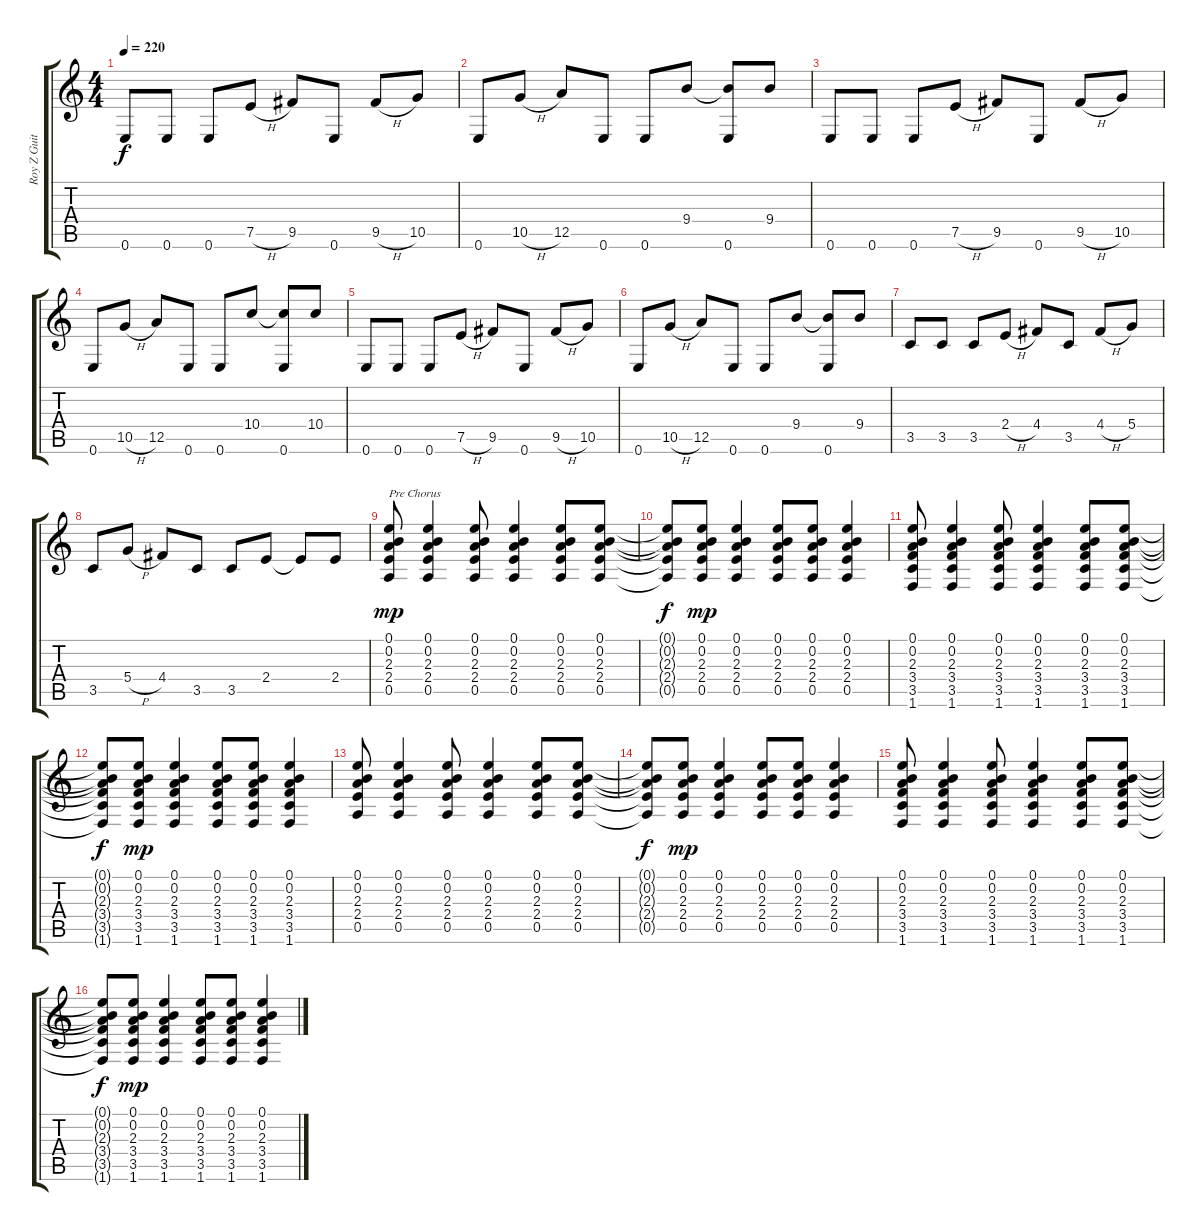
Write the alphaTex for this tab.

\track ("Roy Z Guitar 01" "Roy Z Guit") {instrument distortionguitar}
\staff {score tabs}
\tuning (E4 B3 G3 D3 A2 E2) {hide}
\ts (4 4)
\tempo 220
\clef g2
\ks c
0.6.8{dy f} 0.6.8 0.6.8 7.5{h}.8 9.5.8 0.6.8 9.5{h}.8 10.5.8 |
0.6.8 10.5{h}.8 12.5.8 0.6.8 0.6.8 9.4.8 (9.4{t} 0.6).8 9.4.8 |
0.6.8 0.6.8 0.6.8 7.5{h}.8 9.5.8 0.6.8 9.5{h}.8 10.5.8 |
0.6.8 10.5{h}.8 12.5.8 0.6.8 0.6.8 10.4.8 (10.4{t} 0.6).8 10.4.8 |
0.6.8 0.6.8 0.6.8 7.5{h}.8 9.5.8 0.6.8 9.5{h}.8 10.5.8 |
0.6.8 10.5{h}.8 12.5.8 0.6.8 0.6.8 9.4.8 (9.4{t} 0.6).8 9.4.8 |
3.5.8 3.5.8 3.5.8 2.4{h}.8 4.4.8 3.5.8 4.4{h}.8 5.4.8 |
3.5.8 5.4{h}.8 4.4.8 3.5.8 3.5.8 2.4.8 2.4{t}.8 2.4.8 |
(0.1 0.2 2.3 2.4 0.5).8{txt "Pre Chorus" dy mp} (0.1 0.2 2.3 2.4 0.5).4 (0.1 0.2 2.3 2.4 0.5).8 (0.1 0.2 2.3 2.4 0.5).4 (0.1 0.2 2.3 2.4 0.5).8 (0.1 0.2 2.3 2.4 0.5).8 |
(0.1{t} 0.2{t} 2.3{t} 2.4{t} 0.5{t}).8{dy f} (0.1 0.2 2.3 2.4 0.5).8{dy mp} (0.1 0.2 2.3 2.4 0.5).4 (0.1 0.2 2.3 2.4 0.5).8 (0.1 0.2 2.3 2.4 0.5).8 (0.1 0.2 2.3 2.4 0.5).4 |
(0.1 0.2 2.3 3.4 3.5 1.6).8 (0.1 0.2 2.3 3.4 3.5 1.6).4 (0.1 0.2 2.3 3.4 3.5 1.6).8 (0.1 0.2 2.3 3.4 3.5 1.6).4 (0.1 0.2 2.3 3.4 3.5 1.6).8 (0.1 0.2 2.3 3.4 3.5 1.6).8 |
(0.1{t} 0.2{t} 2.3{t} 3.4{t} 3.5{t} 1.6{t}).8{dy f} (0.1 0.2 2.3 3.4 3.5 1.6).8{dy mp} (0.1 0.2 2.3 3.4 3.5 1.6).4 (0.1 0.2 2.3 3.4 3.5 1.6).8 (0.1 0.2 2.3 3.4 3.5 1.6).8 (0.1 0.2 2.3 3.4 3.5 1.6).4 |
(0.1 0.2 2.3 2.4 0.5).8 (0.1 0.2 2.3 2.4 0.5).4 (0.1 0.2 2.3 2.4 0.5).8 (0.1 0.2 2.3 2.4 0.5).4 (0.1 0.2 2.3 2.4 0.5).8 (0.1 0.2 2.3 2.4 0.5).8 |
(0.1{t} 0.2{t} 2.3{t} 2.4{t} 0.5{t}).8{dy f} (0.1 0.2 2.3 2.4 0.5).8{dy mp} (0.1 0.2 2.3 2.4 0.5).4 (0.1 0.2 2.3 2.4 0.5).8 (0.1 0.2 2.3 2.4 0.5).8 (0.1 0.2 2.3 2.4 0.5).4 |
(0.1 0.2 2.3 3.4 3.5 1.6).8 (0.1 0.2 2.3 3.4 3.5 1.6).4 (0.1 0.2 2.3 3.4 3.5 1.6).8 (0.1 0.2 2.3 3.4 3.5 1.6).4 (0.1 0.2 2.3 3.4 3.5 1.6).8 (0.1 0.2 2.3 3.4 3.5 1.6).8 |
(0.1{t} 0.2{t} 2.3{t} 3.4{t} 3.5{t} 1.6{t}).8{dy f} (0.1 0.2 2.3 3.4 3.5 1.6).8{dy mp} (0.1 0.2 2.3 3.4 3.5 1.6).4 (0.1 0.2 2.3 3.4 3.5 1.6).8 (0.1 0.2 2.3 3.4 3.5 1.6).8 (0.1 0.2 2.3 3.4 3.5 1.6).4
